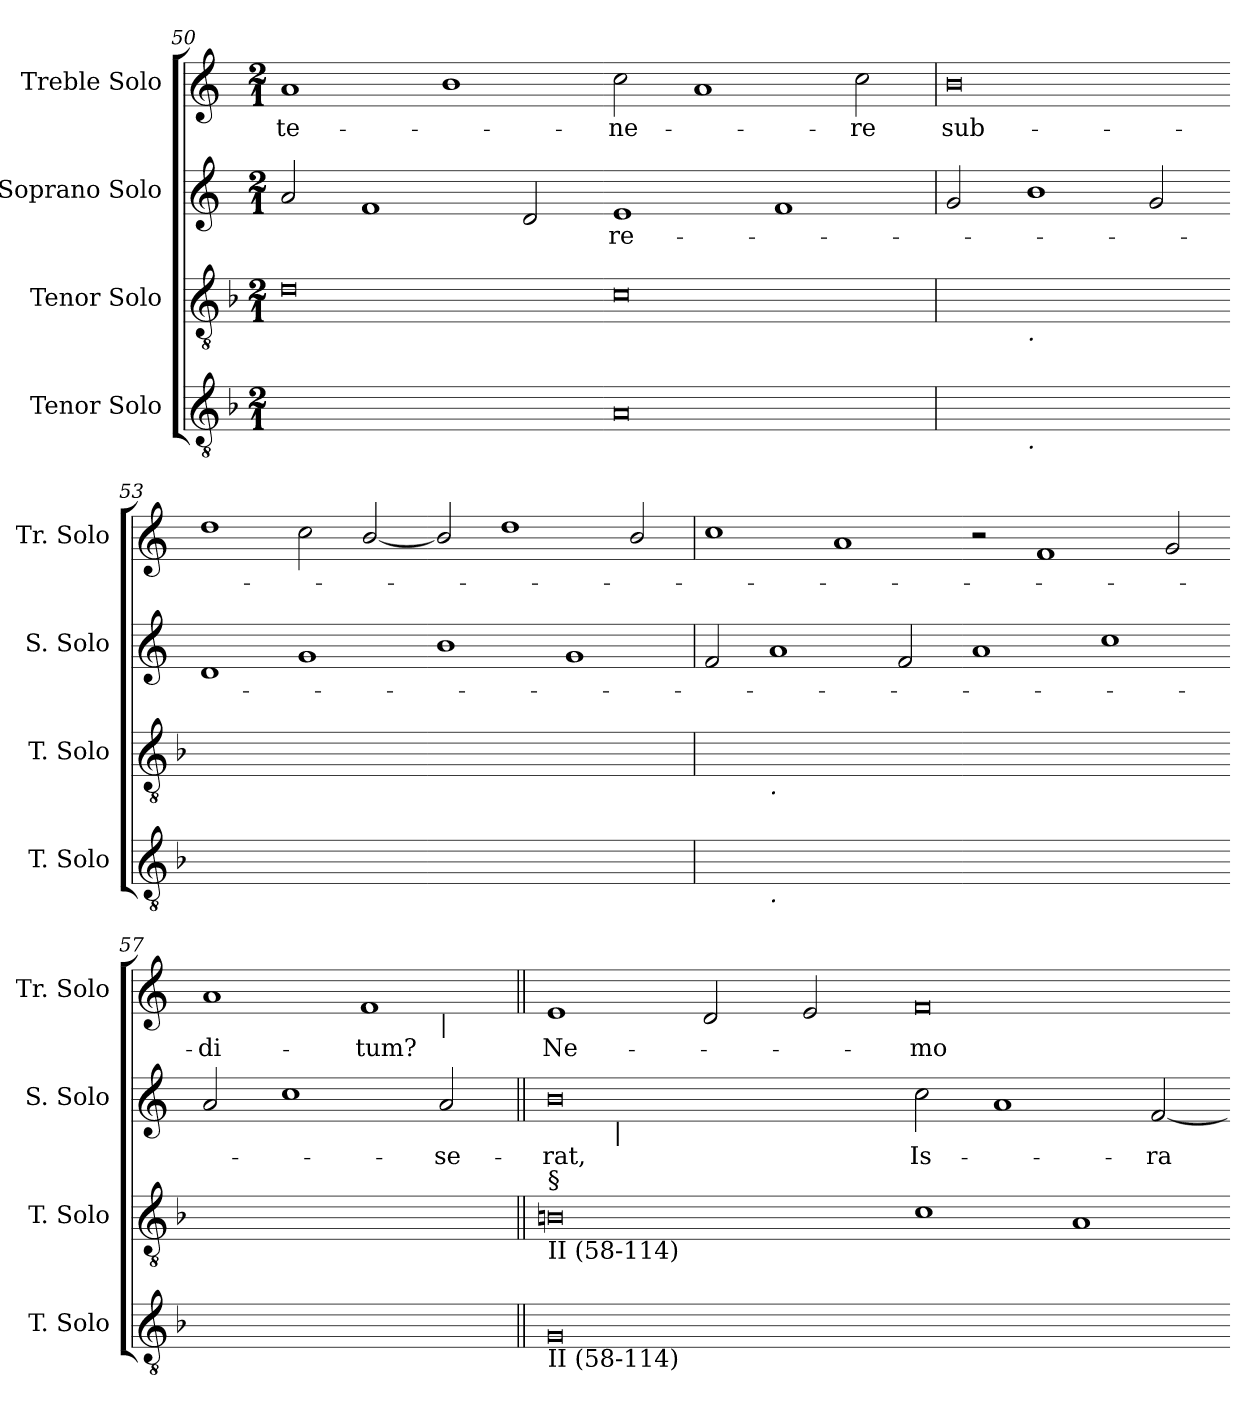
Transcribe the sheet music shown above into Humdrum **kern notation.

**kern	**kern	**kern	**text	**kern	**text
*part4	*part3	*part2	*part2	*part1	*part1
*staff4	*staff3	*staff2	*staff2	*staff1	*staff1
*I"Tenor Solo	*I"Tenor Solo	*I"Soprano Solo	*	*I"Treble Solo	*
*I'T. Solo	*I'T. Solo	*I'S. Solo	*	*I'Tr. Solo	*
*clefGv2	*clefGv2	*clefG2	*	*clefG2	*
*ITrd7c12	*ITrd7c12	*	*	*	*
*k[b-]	*k[b-]	*k[]	*	*k[]	*
*F:	*F:	*C:	*	*C:	*
*M2/1	*M2/1	*M2/1	*	*M2/1	*
=50	=50	=50	=50	=50	=50
!	!	!	!	!	!LO:LY:b:color=#000000
0Diyy]	0Di	2ai/	.	1ai	te-
.	.	1fi	.	.	.
.	.	.	.	1bi	.
.	.	2di/	.	.	.
=51-	=51-	=51-	=51-	=51-	=51-
!	!	!	!LO:LY:b:color=#000000	!	!
!	!	!	!	!	!LO:LY:b:color=#000000
0AAi	0Ci	1ei	re-	2cci\	-ne-
.	.	.	.	1ai	.
.	.	1fi	.	.	.
!	!	!	!	!	!LO:LY:b:color=#000000
.	.	.	.	2cci\	-re
=52	=52	=52	=52	=52	=52
!	!	!	!	!	!LO:LY:b:color=#000000
*^	*^	*	*	*	*
[<0GGiyy	2ryy	[>0Diyy	2ryy	2gi/	.	0bi	sub-
!	!	!	!LO:TX:b:i:t=.	!	!	!	!
!	!LO:TX:b:i:t=.	!	!	!	!	!	!
.	1.ryy	.	1.ryy	1bi	.	.	.
.	.	.	.	2gi/	.	.	.
*v	*v	*	*	*	*	*	*
*	*v	*v	*	*	*	*
=53-	=53-	=53-	=53-	=53-	=53-
0GGiyy_<	0Diyy_>	1di	.	1ddi	.
.	.	1gi	.	2cci\	.
.	.	.	.	[<2bi/	.
=54-	=54-	=54-	=54-	=54-	=54-
0GGiyy]	0Diyy]	1bi	.	2bi/]	.
.	.	.	.	1ddi	.
.	.	1gi	.	.	.
.	.	.	.	2bi/	.
!!LO:LB:g=z
=55	=55	=55	=55	=55	=55
*^	*^	*	*	*	*
[<0AAiyy	2ryy	[>0Ciyy	2ryy	2fi/	.	1cci	.
!	!	!	!LO:TX:b:i:t=.	!	!	!	!
!	!LO:TX:b:i:t=.	!	!	!	!	!	!
.	1.ryy	.	1.ryy	1ai	.	.	.
.	.	.	.	.	.	1ai	.
.	.	.	.	2fi/	.	.	.
*v	*v	*	*	*	*	*	*
*	*v	*v	*	*	*	*
=56-	=56-	=56-	=56-	=56-	=56-
0AAiyy_<	0Ciyy_>	1ai	.	2r	.
.	.	.	.	1fi	.
.	.	1cci	.	.	.
.	.	.	.	2gi/	.
=57-	=57-	=57-	=57-	=57-	=57-
!	!	!	!	!	!LO:LY:b:color=#000000
*	*	*	*	*^	*
0AAiyy]	0Ciyy]	2ai/	.	1ai	1.ryy	-di-
.	.	1cci	.	.	.	.
!	!	!	!	!	!	!LO:LY:b:color=#000000
.	.	.	.	1fi	.	-tum?
!	!	!	!	!	!LO:TX:b:i:t=|	!
!	!	!	!LO:LY:b:color=#000000	!	!	!
.	.	2ai/	-se-	.	2ryy	.
*	*	*	*	*v	*v	*
=58||	=58||	=58||	=58||	=58||	=58||
*	*	*	*	*^	*
!	!	!	!LO:LY:b:color=#000000	!	!	!
*	*	*	*	*v	*v	*
*	*	*	*	*^	*
!	!	!	!	!LO:TX:a:t=B (58-114, 2 upper voices)	!	!
!	!LO:TX:b:t=II (58-114)	!	!	!	!	!
!	!LO:TX:a:t=§	!	!	!	!	!
!LO:TX:b:t=II (58-114)	!	!	!	!	!	!
!	!	!	!	!	!	!LO:LY:b:color=#000000
*	*	*^	*	*v	*v	*
0GGi	0BBni	0bi	4.ryy	-rat,	1ei	Ne-
!	!	!	!LO:TX:b:i:t=|	!	!	!
.	.	.	1ryy	.	.	.
.	.	.	.	.	2di/	.
.	.	.	2ryy	.	.	.
.	.	.	.	.	2ei/	.
.	.	.	8ryy	.	.	.
*	*	*v	*v	*	*	*
=59-	=59-	=59-	=59-	=59-	=59-
*	*	*^	*	*	*
!	!	!	!	!LO:LY:b:color=#000000	!	!
*	*	*v	*v	*	*	*
*	*	*^	*	*	*
!	!	!	!	!	!	!LO:LY:b:color=#000000
*	*	*v	*v	*	*	*
[<0FFiyy	1Ci	2cci\	Is-	0fi	-mo
.	.	1ai	.	.	.
.	1AAi	.	.	.	.
!	!	!	!LO:LY:b:color=#000000	!	!
.	.	[<2fi/	-ra-	.	.
=-	=-	=-	=-	=-	=-
*-	*-	*-	*-	*-	*-
